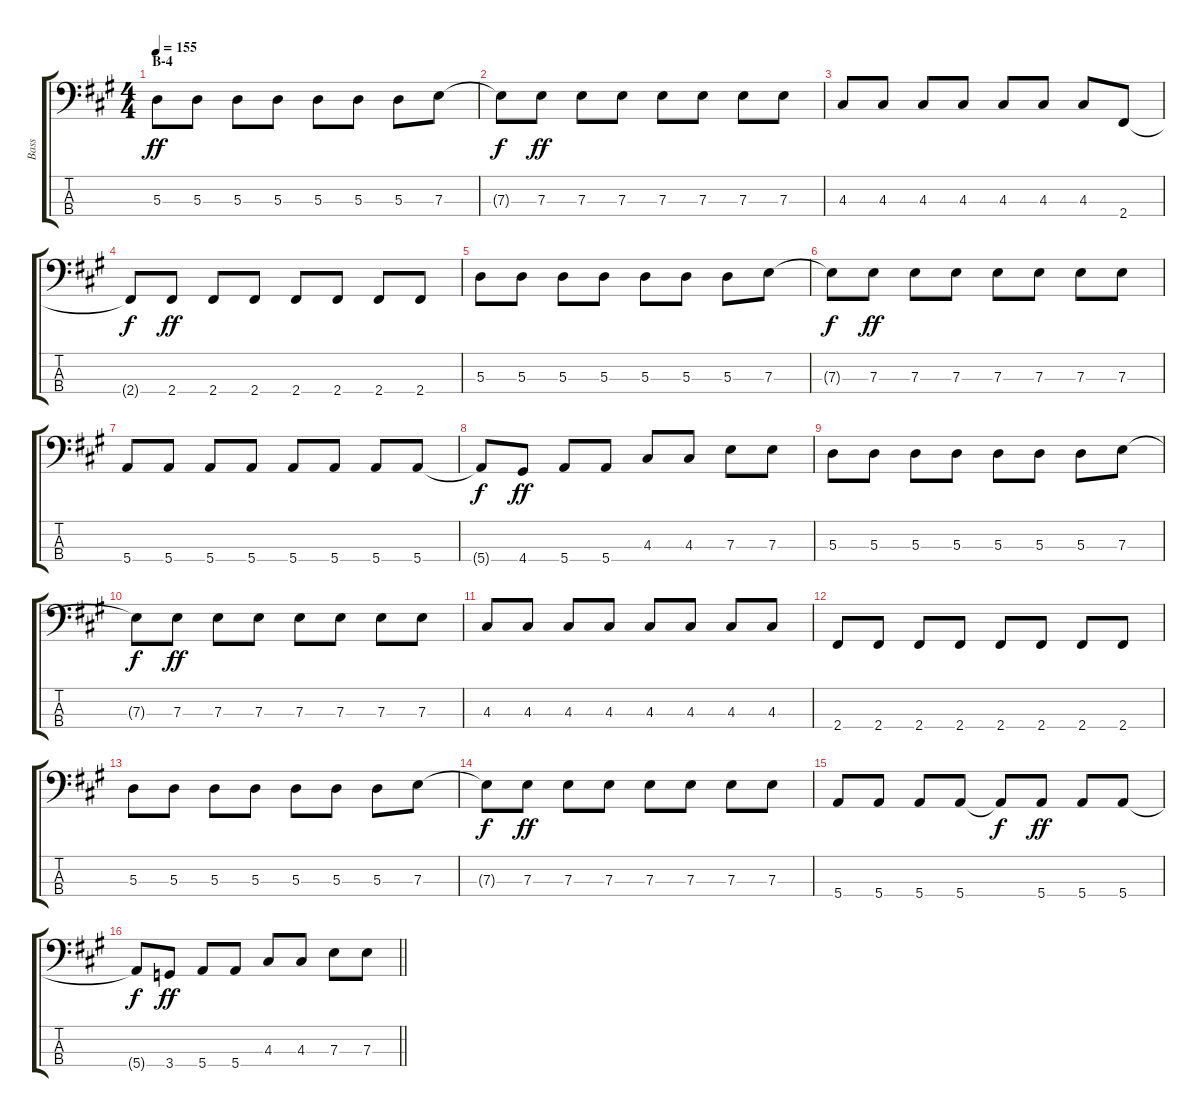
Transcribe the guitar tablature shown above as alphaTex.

\track ("Bass" "Bass") {instrument electricbasspick}
\staff {score tabs}
\tuning (G2 D2 A1 E1) {hide}
\ts (4 4)
\section ("" "B-4")
\tempo 155
\clef f4
\ks a
5.3.8{dy ff} 5.3.8 5.3.8 5.3.8 5.3.8 5.3.8 5.3.8 7.3.8 |
7.3{t}.8{dy f} 7.3.8{dy ff} 7.3.8 7.3.8 7.3.8 7.3.8 7.3.8 7.3.8 |
4.3.8 4.3.8 4.3.8 4.3.8 4.3.8 4.3.8 4.3.8 2.4.8 |
2.4{t}.8{dy f} 2.4.8{dy ff} 2.4.8 2.4.8 2.4.8 2.4.8 2.4.8 2.4.8 |
5.3.8 5.3.8 5.3.8 5.3.8 5.3.8 5.3.8 5.3.8 7.3.8 |
7.3{t}.8{dy f} 7.3.8{dy ff} 7.3.8 7.3.8 7.3.8 7.3.8 7.3.8 7.3.8 |
5.4.8 5.4.8 5.4.8 5.4.8 5.4.8 5.4.8 5.4.8 5.4.8 |
5.4{t}.8{dy f} 4.4.8{dy ff} 5.4.8 5.4.8 4.3.8 4.3.8 7.3.8 7.3.8 |
5.3.8 5.3.8 5.3.8 5.3.8 5.3.8 5.3.8 5.3.8 7.3.8 |
7.3{t}.8{dy f} 7.3.8{dy ff} 7.3.8 7.3.8 7.3.8 7.3.8 7.3.8 7.3.8 |
4.3.8 4.3.8 4.3.8 4.3.8 4.3.8 4.3.8 4.3.8 4.3.8 |
2.4.8 2.4.8 2.4.8 2.4.8 2.4.8 2.4.8 2.4.8 2.4.8 |
5.3.8 5.3.8 5.3.8 5.3.8 5.3.8 5.3.8 5.3.8 7.3.8 |
7.3{t}.8{dy f} 7.3.8{dy ff} 7.3.8 7.3.8 7.3.8 7.3.8 7.3.8 7.3.8 |
5.4.8 5.4.8 5.4.8 5.4.8 5.4{t}.8{dy f} 5.4.8{dy ff} 5.4.8 5.4.8 |
\barLineRight lightlight
5.4{t}.8{dy f} 3.4.8{dy ff} 5.4.8 5.4.8 4.3.8 4.3.8 7.3.8 7.3.8
